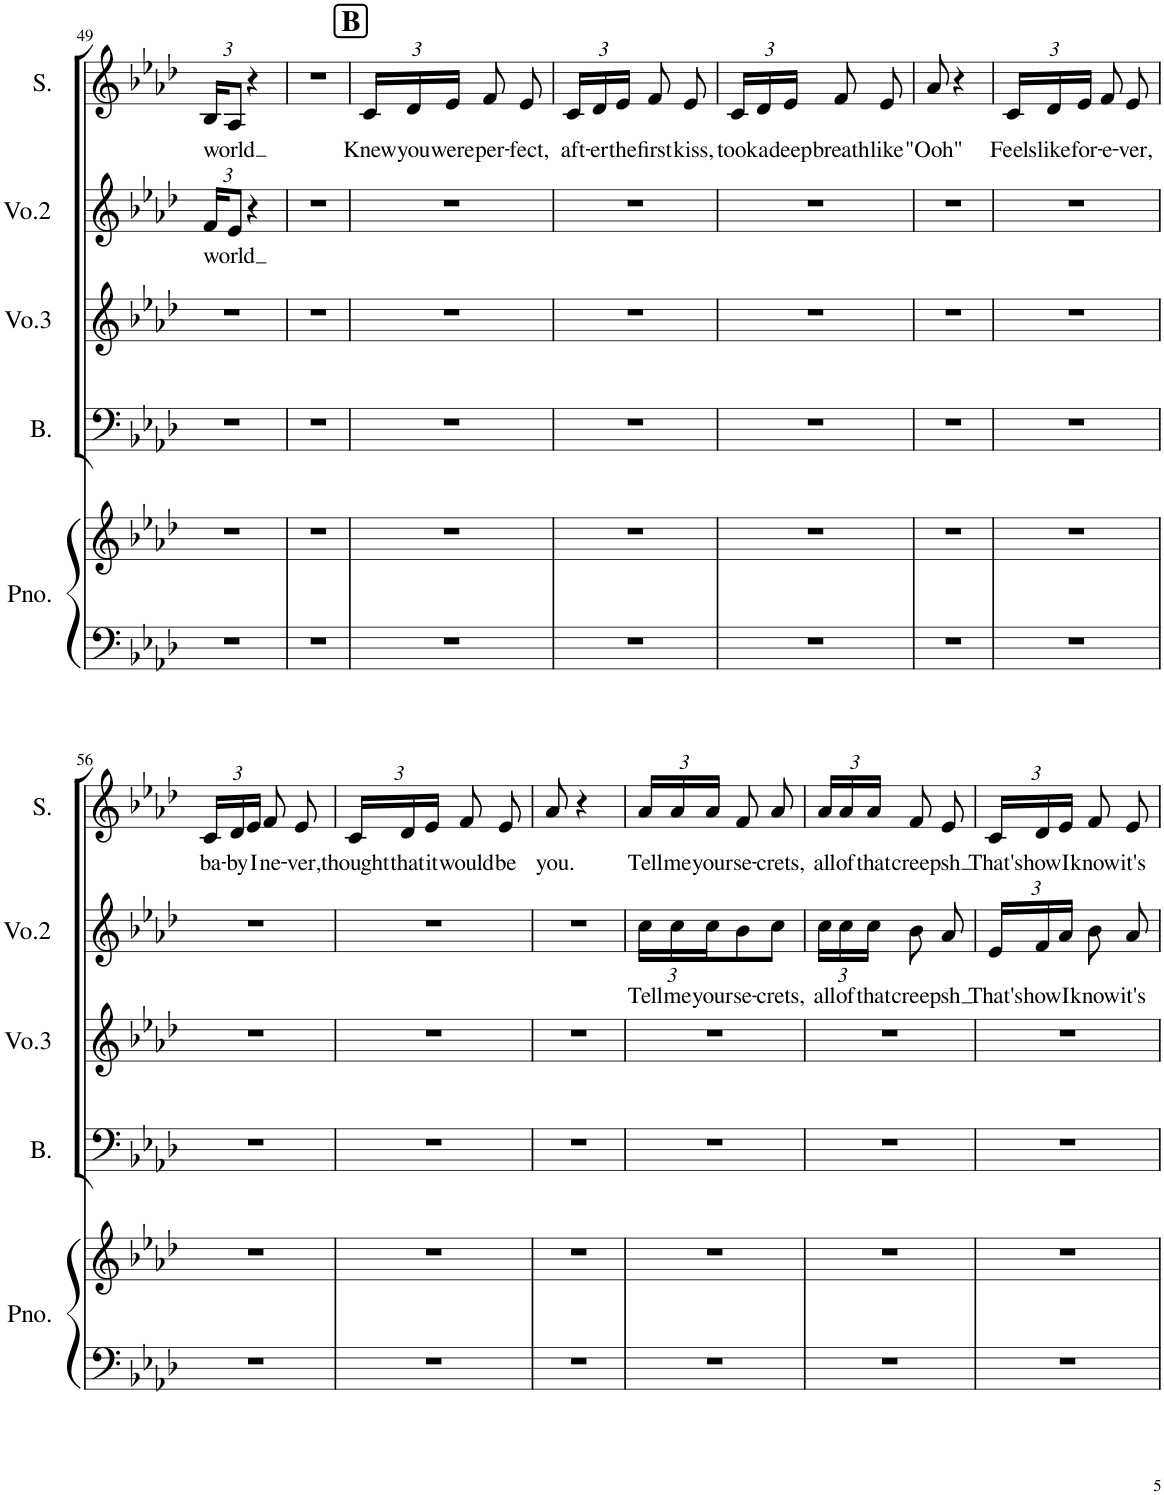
**kern	**kern	**kern	**kern	**kern	**text	**kern	**text
*part5	*part5	*part4	*part3	*part2	*part2	*part1	*part1
*staff6	*staff5	*staff4	*staff3	*staff2	*staff2	*staff1	*staff1
*I"Piano	*	*I"Bass	*I"Voice 3	*I"Voice 2	*	*I"Solo	*
*I'Pno.	*	*I'B.	*I'Vo.3	*I'Vo.2	*	*I'S.	*
!!LO:PB:g=z
*clefF4	*clefG2	*clefF4	*clefG2	*clefG2	*	*clefG2	*
*	*	*Trd7c12	*	*	*	*	*
*k[b-e-a-d-]	*k[b-e-a-d-]	*k[b-e-a-d-]	*k[b-e-a-d-]	*k[b-e-a-d-]	*	*k[b-e-a-d-]	*
*M3/8	*M3/8	*M3/8	*M3/8	*M3/8	*	*M3/8	*
*	*	*	*	*Xbrackettup	*	*	*
=49	=49	=49	=49	=49	=49	=49	=49
!	!	!	!	!	!LO:LY:b	!	!
*	*	*	*	*	*	*Xbrackettup	*
!	!	!	!	!	!	!	!LO:LY:b
4.r	4.r	4.r	4.r	24f/KL	world	24B-/KL	world
.	.	.	.	12e-/J	.	12A-/J	.
.	.	.	.	4r	.	4r	.
=50	=50	=50	=50	=50	=50	=50	=50
4.r	4.r	4.r	4.r	4.r	.	4.r	.
!!LO:REH:place=s1:a:B:cj:fs=14:t=B
=51	=51	=51	=51	=51	=51	=51	=51
!	!	!	!	!	!	!	!LO:LY:b
4.r	4.r	4.r	4.r	4.r	.	24c/LL	Knew
!	!	!	!	!	!	!	!LO:LY:b
.	.	.	.	.	.	24d-/	you
!	!	!	!	!	!	!	!LO:LY:b
.	.	.	.	.	.	24e-/JJ	were
!	!	!	!	!	!	!	!LO:LY:b
.	.	.	.	.	.	8f/	per-
!	!	!	!	!	!	!	!LO:LY:b
.	.	.	.	.	.	8e-/	-fect,
=52	=52	=52	=52	=52	=52	=52	=52
!	!	!	!	!	!	!	!LO:LY:b
4.r	4.r	4.r	4.r	4.r	.	24c/LL	aft-
!	!	!	!	!	!	!	!LO:LY:b
.	.	.	.	.	.	24d-/	-er
!	!	!	!	!	!	!	!LO:LY:b
.	.	.	.	.	.	24e-/JJ	the
!	!	!	!	!	!	!	!LO:LY:b
.	.	.	.	.	.	8f/	first
!	!	!	!	!	!	!	!LO:LY:b
.	.	.	.	.	.	8e-/	kiss,
=53	=53	=53	=53	=53	=53	=53	=53
!	!	!	!	!	!	!	!LO:LY:b
4.r	4.r	4.r	4.r	4.r	.	24c/LL	took
!	!	!	!	!	!	!	!LO:LY:b
.	.	.	.	.	.	24d-/	a
!	!	!	!	!	!	!	!LO:LY:b
.	.	.	.	.	.	24e-/JJ	deep
!	!	!	!	!	!	!	!LO:LY:b
.	.	.	.	.	.	8f/	breath
!	!	!	!	!	!	!	!LO:LY:b
.	.	.	.	.	.	8e-/	like
=54	=54	=54	=54	=54	=54	=54	=54
!	!	!	!	!	!	!	!LO:LY:b
4.r	4.r	4.r	4.r	4.r	.	8a-/	"Ooh"
.	.	.	.	.	.	4r	.
=55	=55	=55	=55	=55	=55	=55	=55
!	!	!	!	!	!	!	!LO:LY:b
4.r	4.r	4.r	4.r	4.r	.	24c/LL	Feels
!	!	!	!	!	!	!	!LO:LY:b
.	.	.	.	.	.	24d-/	like
!	!	!	!	!	!	!	!LO:LY:b
.	.	.	.	.	.	24e-/JJ	for-
!	!	!	!	!	!	!	!LO:LY:b
.	.	.	.	.	.	8f/	-e-
!	!	!	!	!	!	!	!LO:LY:b
.	.	.	.	.	.	8e-/	-ver,
!!LO:LB:g=z
=56	=56	=56	=56	=56	=56	=56	=56
!	!	!	!	!	!	!	!LO:LY:b
4.r	4.r	4.r	4.r	4.r	.	24c/LL	ba-
!	!	!	!	!	!	!	!LO:LY:b
.	.	.	.	.	.	24d-/	-by
!	!	!	!	!	!	!	!LO:LY:b
.	.	.	.	.	.	24e-/JJ	I
!	!	!	!	!	!	!	!LO:LY:b
.	.	.	.	.	.	8f/	ne-
!	!	!	!	!	!	!	!LO:LY:b
.	.	.	.	.	.	8e-/	-ver,
=57	=57	=57	=57	=57	=57	=57	=57
!	!	!	!	!	!	!	!LO:LY:b
4.r	4.r	4.r	4.r	4.r	.	24c/LL	thought
!	!	!	!	!	!	!	!LO:LY:b
.	.	.	.	.	.	24d-/	that
!	!	!	!	!	!	!	!LO:LY:b
.	.	.	.	.	.	24e-/JJ	it
!	!	!	!	!	!	!	!LO:LY:b
.	.	.	.	.	.	8f/	would
!	!	!	!	!	!	!	!LO:LY:b
.	.	.	.	.	.	8e-/	be
=58	=58	=58	=58	=58	=58	=58	=58
!	!	!	!	!	!	!	!LO:LY:b
4.r	4.r	4.r	4.r	4.r	.	8a-/	you.
.	.	.	.	.	.	4r	.
=59	=59	=59	=59	=59	=59	=59	=59
!	!	!	!	!	!LO:LY:b	!	!LO:LY:b
4.r	4.r	4.r	4.r	24cc\LL	Tell	24a-/LL	Tell
!	!	!	!	!	!LO:LY:b	!	!LO:LY:b
.	.	.	.	24cc\	me	24a-/	me
!	!	!	!	!	!LO:LY:b	!	!LO:LY:b
.	.	.	.	24cc\J	your	24a-/JJ	your
!	!	!	!	!	!LO:LY:b	!	!LO:LY:b
.	.	.	.	8b-\	se-	8f/	se-
!	!	!	!	!	!LO:LY:b	!	!LO:LY:b
.	.	.	.	8cc\J	-crets,	8a-/	-crets,
=60	=60	=60	=60	=60	=60	=60	=60
!	!	!	!	!	!LO:LY:b	!	!LO:LY:b
4.r	4.r	4.r	4.r	24cc\LL	all	24a-/LL	all
!	!	!	!	!	!LO:LY:b	!	!LO:LY:b
.	.	.	.	24cc\	of	24a-/	of
!	!	!	!	!	!LO:LY:b	!	!LO:LY:b
.	.	.	.	24cc\JJ	that	24a-/JJ	that
!	!	!	!	!	!LO:LY:b	!	!LO:LY:b
.	.	.	.	8b-\	creep	8f/	creep
!	!	!	!	!	!LO:LY:b	!	!LO:LY:b
.	.	.	.	8a-/	sh	8e-/	sh
=61	=61	=61	=61	=61	=61	=61	=61
!	!	!	!	!	!LO:LY:b	!	!LO:LY:b
4.r	4.r	4.r	4.r	24e-/LL	That's	24c/LL	-That's
!	!	!	!	!	!LO:LY:b	!	!LO:LY:b
.	.	.	.	24f/	how	24d-/	how
!	!	!	!	!	!LO:LY:b	!	!LO:LY:b
.	.	.	.	24a-/JJ	I	24e-/JJ	I
!	!	!	!	!	!LO:LY:b	!	!LO:LY:b
.	.	.	.	8b-\	know	8f/	know
!	!	!	!	!	!LO:LY:b	!	!LO:LY:b
.	.	.	.	8a-/	it's	8e-/	it's
=	=	=	=	=	=	=	=
*-	*-	*-	*-	*-	*-	*-	*-
